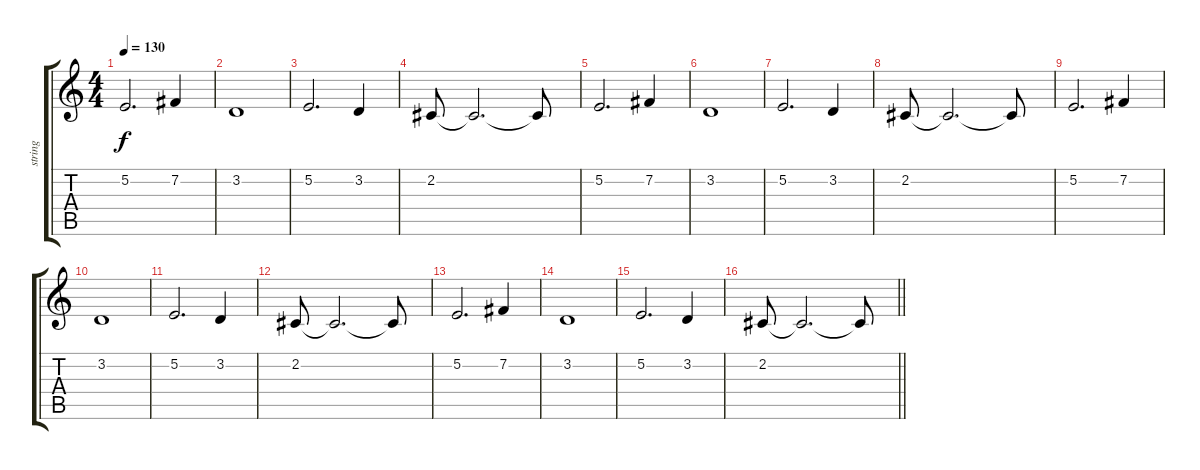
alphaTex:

\track ("string" "string") {instrument stringensemble1}
\staff {score tabs}
\tuning (E4 B3 G3 D3 A2 E2) {hide}
\ts (4 4)
\tempo 130
\clef g2
\ks c
5.2.2{d dy f instrument stringensemble1} 7.2.4 |
3.2.1 |
5.2.2{d} 3.2.4 |
2.2.8 2.2{t}.2{d} 2.2{t}.8 |
5.2.2{d} 7.2.4 |
3.2.1 |
5.2.2{d} 3.2.4 |
2.2.8 2.2{t}.2{d} 2.2{t}.8 |
5.2.2{d} 7.2.4 |
3.2.1 |
5.2.2{d} 3.2.4 |
2.2.8 2.2{t}.2{d} 2.2{t}.8 |
5.2.2{d} 7.2.4 |
3.2.1 |
5.2.2{d} 3.2.4 |
\barLineRight lightlight
2.2.8 2.2{t}.2{d} 2.2{t}.8
